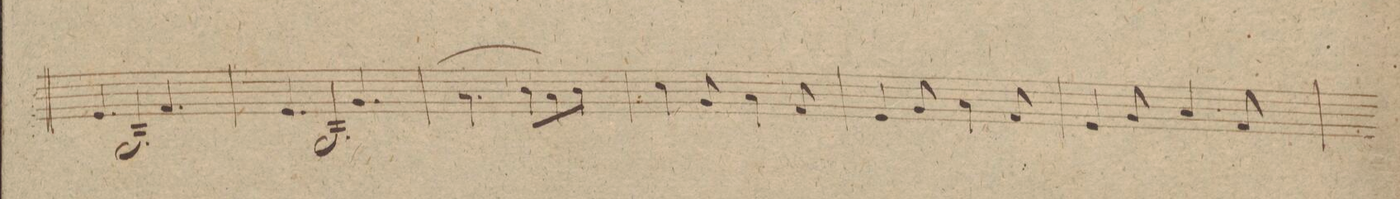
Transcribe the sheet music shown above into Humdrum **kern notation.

**kern	**dynam
*I"Violino	*
*clefG2	*
*k[]	*
*M6/8	*
*^	*
4.e/	2.G/	.
4.f/	.	.
=56	=56	=56
4.e/	2.G/	.
4.g/	.	.
*v	*v	*
=57	=57
(4.a\	.
8b\L)	.
8a\	.
8b\J	.
=58	=58
4cc\	.
8g/	.
4a\	.
8f/	.
=59	=59
4e/	.
8g/	.
4a\	.
8f/	.
=60	=60
4e/	.
8g/	.
4a/	.
8f/	.
=61	=61
*-	*-
